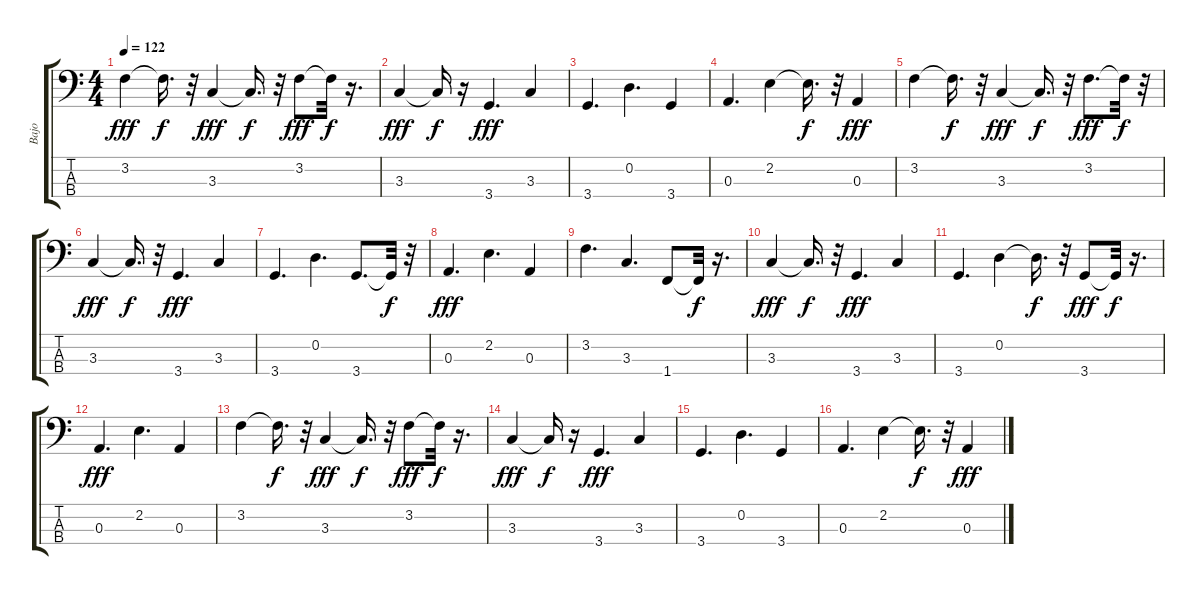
\track ("Bajo" "Bajo") {instrument electricbassfinger}
\staff {score tabs}
\tuning (G2 D2 A1 E1) {hide}
\ts (4 4)
\tempo 122
\clef f4
\ks c
3.2.4{dy fff} 3.2{t}.16{d dy f} r.32 3.3.4{dy fff} 3.3{t}.16{d dy f} r.32 3.2.8{dy fff} 3.2{t}.32{dy f} r.16{d} |
3.3.4{dy fff} 3.3{t}.16{dy f} r.16 3.4.4{d dy fff} 3.3.4 |
3.4.4{d} 0.2.4{d} 3.4.4 |
0.3.4{d} 2.2.4 2.2{t}.16{d dy f} r.32 0.3.4{dy fff} |
3.2.4 3.2{t}.16{d dy f} r.32 3.3.4{dy fff} 3.3{t}.16{d dy f} r.32 3.2.8{d dy fff} 3.2{t}.32{dy f} r.32 |
3.3.4{dy fff} 3.3{t}.16{d dy f} r.32 3.4.4{d dy fff} 3.3.4 |
3.4.4{d} 0.2.4{d} 3.4.8{d} 3.4{t}.32{dy f} r.32 |
0.3.4{d dy fff} 2.2.4{d} 0.3.4 |
3.2.4{d} 3.3.4{d} 1.4.8 1.4{t}.32{dy f} r.16{d} |
3.3.4{dy fff} 3.3{t}.16{d dy f} r.32 3.4.4{d dy fff} 3.3.4 |
3.4.4{d} 0.2.4 0.2{t}.16{d dy f} r.32 3.4.8{dy fff} 3.4{t}.32{dy f} r.16{d} |
0.3.4{d dy fff} 2.2.4{d} 0.3.4 |
3.2.4 3.2{t}.16{d dy f} r.32 3.3.4{dy fff} 3.3{t}.16{d dy f} r.32 3.2.8{dy fff} 3.2{t}.32{dy f} r.16{d} |
3.3.4{dy fff} 3.3{t}.16{dy f} r.16 3.4.4{d dy fff} 3.3.4 |
3.4.4{d} 0.2.4{d} 3.4.4 |
0.3.4{d} 2.2.4 2.2{t}.16{d dy f} r.32 0.3.4{dy fff}
